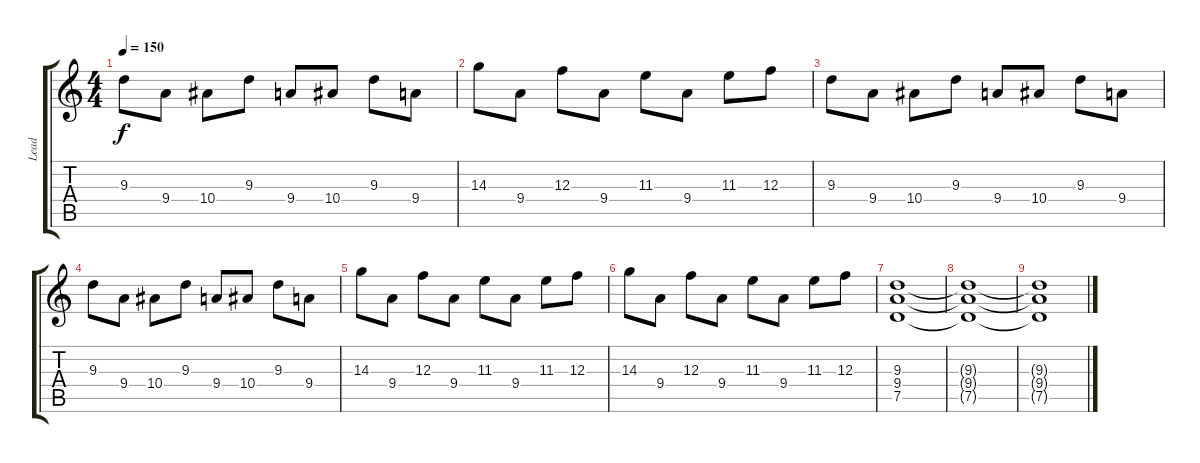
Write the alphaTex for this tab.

\track ("Lead" "Lead") {instrument distortionguitar}
\staff {score tabs}
\tuning (D4 A3 F3 C3 G2 C2) {hide}
\ts (4 4)
\tempo 150
\clef g2
\ks c
9.3.8{dy f} 9.4.8 10.4.8 9.3.8 9.4.8 10.4.8 9.3.8 9.4.8 |
14.3.8 9.4.8 12.3.8 9.4.8 11.3.8 9.4.8 11.3.8 12.3.8 |
9.3.8 9.4.8 10.4.8 9.3.8 9.4.8 10.4.8 9.3.8 9.4.8 |
9.3.8 9.4.8 10.4.8 9.3.8 9.4.8 10.4.8 9.3.8 9.4.8 |
14.3.8 9.4.8 12.3.8 9.4.8 11.3.8 9.4.8 11.3.8 12.3.8 |
14.3.8 9.4.8 12.3.8 9.4.8 11.3.8 9.4.8 11.3.8 12.3.8 |
(9.3 9.4 7.5).1 |
(9.3{t} 9.4{t} 7.5{t}).1 |
(9.3{t} 9.4{t} 7.5{t}).1
